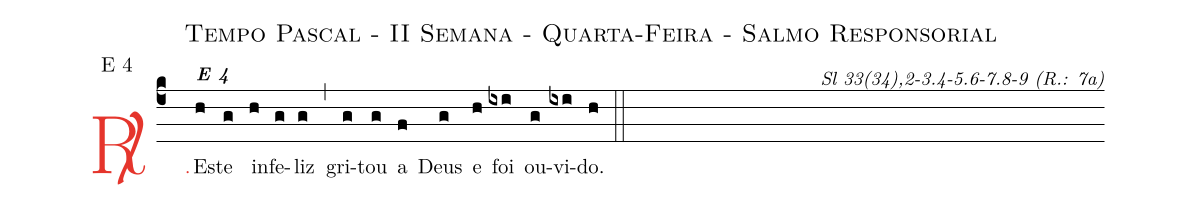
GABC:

name: Tempo Pascal - II Semana - Quarta-Feira - Salmo Responsorial;
mode: E 4;
commentary: Sl 33(34),2-3.4-5.6-7.8-9 (R.: 7a);
%%
(c4)

<c><sp>R/</sp>.</c>() Es<alt>\textbf{E 4}</alt>(h)te(g) in(h)fe(g)liz(g) (,) gri(g)tou(g) a(f) Deus(g) e(h) foi(ixi) ou(g)vi(ixi)do.(h)

(::)
